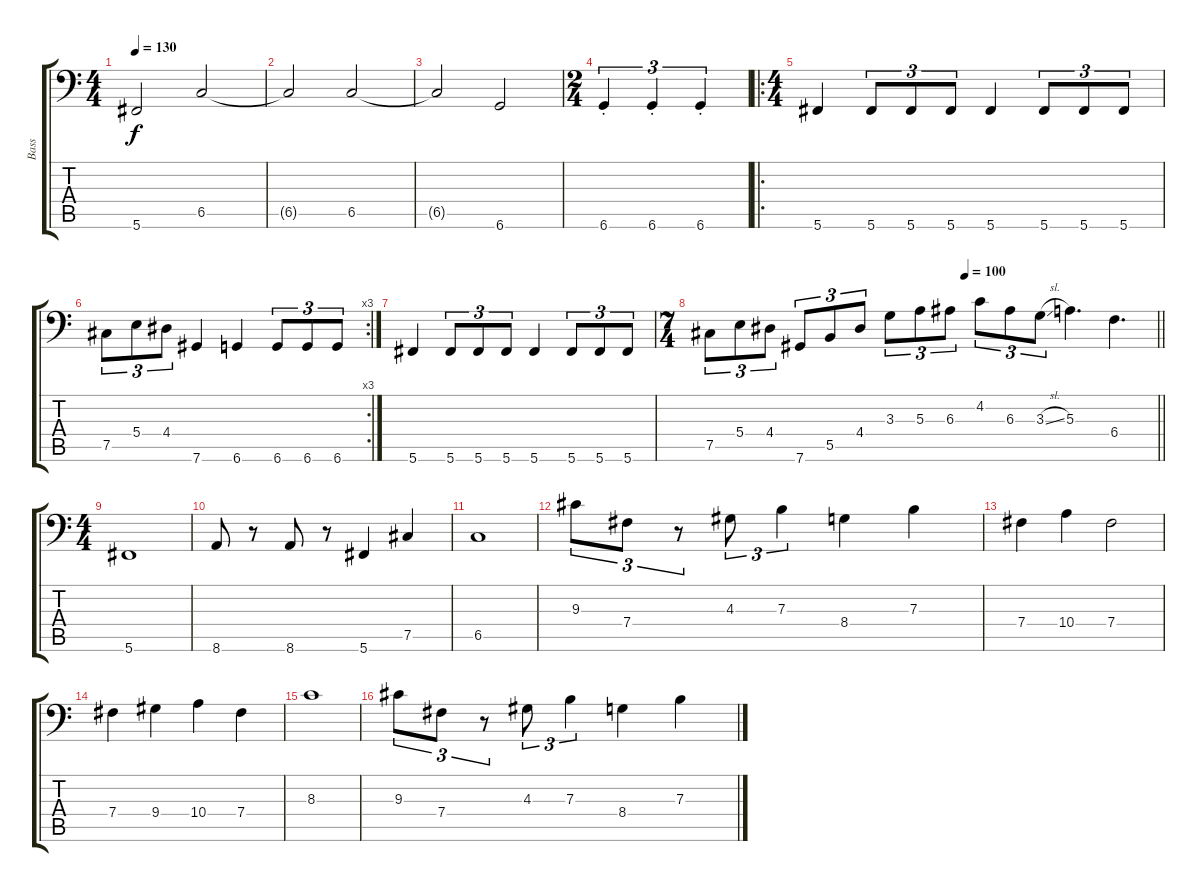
\track ("Bass" "Bass") {instrument electricbasspick}
\staff {score tabs}
\tuning (Db3 Ab2 E2 B1 Gb1 Db1) {hide}
\ts (4 4)
\tempo 130
\clef f4
\ks c
5.6{t}.2{dy f} 6.5.2 |
6.5{t}.2 6.5.2 |
6.5{t}.2 6.6.2 |
\ts (2 4)
6.6{st}.4{tu (3 2)} 6.6{st}.4{tu (3 2)} 6.6{st}.4{tu (3 2)} |
\ro
\ts (4 4)
5.6.4 5.6.8{tu (3 2)} 5.6.8{tu (3 2)} 5.6.8{tu (3 2)} 5.6.4 5.6.8{tu (3 2)} 5.6.8{tu (3 2)} 5.6.8{tu (3 2)} |
\rc 3
7.5.8{tu (3 2)} 5.4.8{tu (3 2)} 4.4.8{tu (3 2)} 7.6.4 6.6.4 6.6.8{tu (3 2)} 6.6.8{tu (3 2)} 6.6.8{tu (3 2)} |
5.6.4 5.6.8{tu (3 2)} 5.6.8{tu (3 2)} 5.6.8{tu (3 2)} 5.6.4 5.6.8{tu (3 2)} 5.6.8{tu (3 2)} 5.6.8{tu (3 2)} |
\ts (7 4)
\tempo (100 0.5714285714285714)
\barLineRight lightlight
7.5.8{tu (3 2)} 5.4.8{tu (3 2)} 4.4.8{tu (3 2)} 7.6.8{tu (3 2)} 5.5.8{tu (3 2)} 4.4.8{tu (3 2)} 3.3.8{tu (3 2)} 5.3.8{tu (3 2)} 6.3.8{tu (3 2)} 4.2.8{tu (3 2)} 6.3.8{tu (3 2)} 3.3{sl}.8{tu (3 2)} 5.3.4{d} 6.4.4{d volume 7} |
\ts (4 4)
5.6.1{volume 4} |
8.6.8 r.8 8.6.8 r.8 5.6.4 7.5.4 |
6.5.1 |
9.3.8{tu (3 2)} 7.4.8{tu (3 2)} r.8{tu (3 2)} 4.3.8{tu (3 2)} 7.3.4{tu (3 2)} 8.4.4 7.3.4 |
7.4.4 10.4.4 7.4.2 |
7.4.4 9.4.4 10.4.4 7.4.4 |
8.3.1 |
9.3.8{tu (3 2)} 7.4.8{tu (3 2)} r.8{tu (3 2)} 4.3.8{tu (3 2)} 7.3.4{tu (3 2)} 8.4.4 7.3.4
